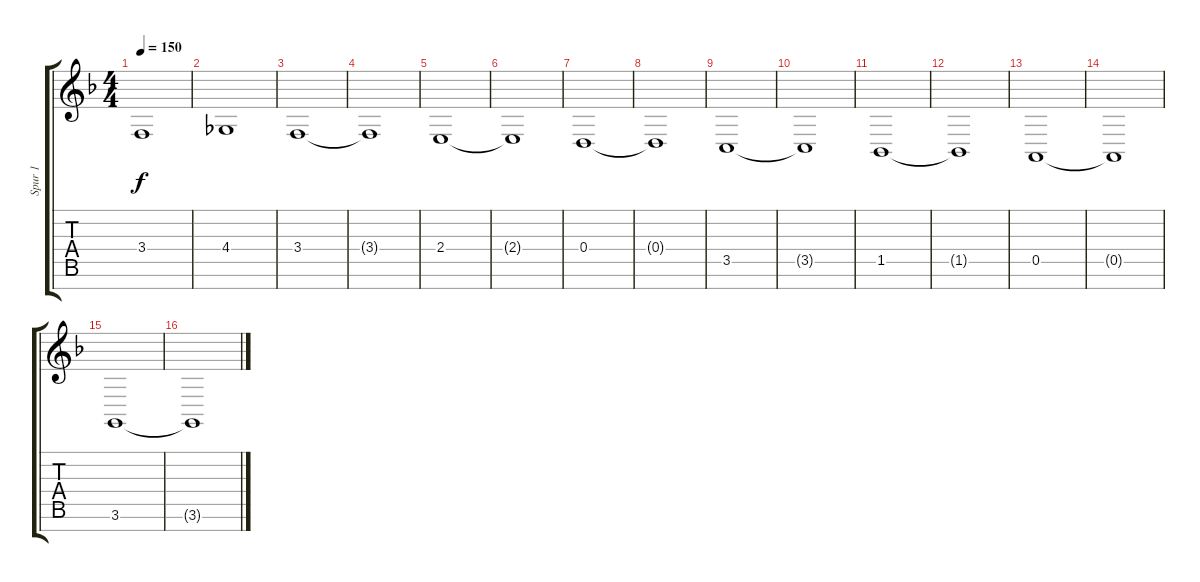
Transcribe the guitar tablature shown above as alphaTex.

\track ("Spur 1" "Spur 1") {instrument cello}
\staff {score tabs}
\tuning (E4 B3 G3 D3 A2 E2 B1) {hide}
\ts (4 4)
\tempo 150
\clef g2
\ks f
3.4.1{dy f} |
4.4.1 |
3.4.1 |
3.4{t}.1 |
2.4.1 |
2.4{t}.1 |
0.4.1 |
0.4{t}.1 |
3.5.1 |
3.5{t}.1 |
1.5.1 |
1.5{t}.1 |
0.5.1 |
0.5{t}.1 |
3.6.1 |
3.6{t}.1
